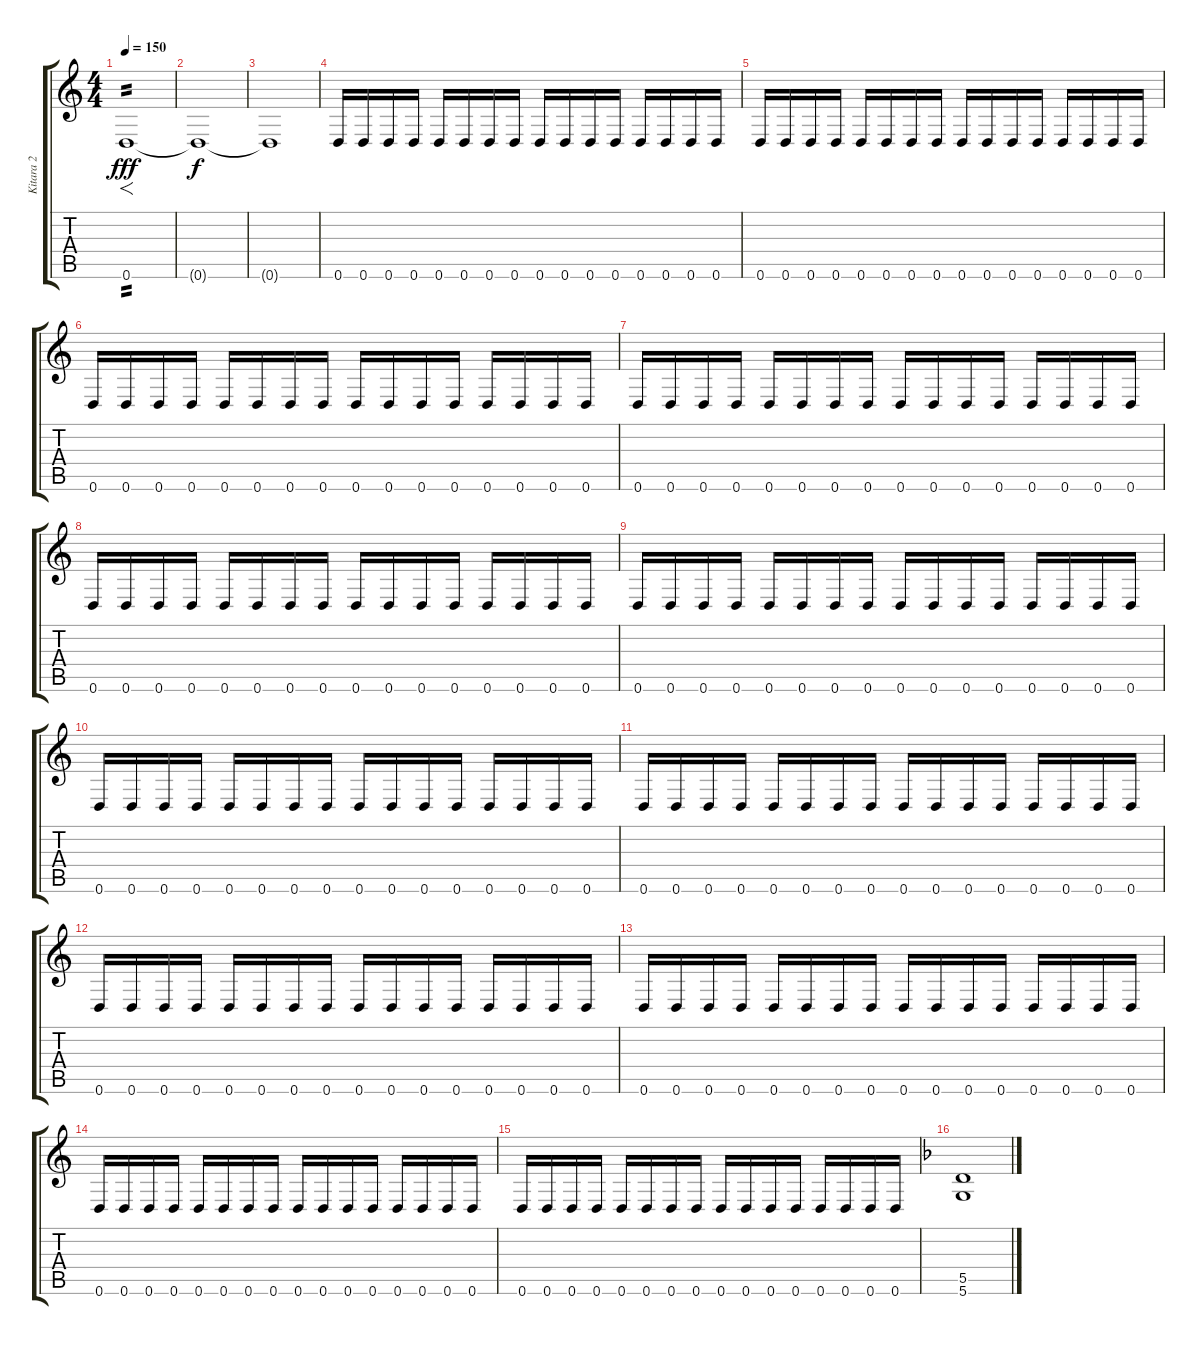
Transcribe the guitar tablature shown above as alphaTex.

\track ("Kitara 2" "Kitara 2") {instrument distortionguitar}
\staff {score tabs}
\tuning (E4 B3 G3 D3 A2 D2) {hide}
\ts (4 4)
\tempo 150
\clef g2
\ks c
0.6.1{f tp 2 dy fff instrument distortionguitar} |
0.6{t}.1{dy f} |
0.6{t}.1 |
0.6.16 0.6.16 0.6.16 0.6.16 0.6.16 0.6.16 0.6.16 0.6.16 0.6.16 0.6.16 0.6.16 0.6.16 0.6.16 0.6.16 0.6.16 0.6.16 |
0.6.16 0.6.16 0.6.16 0.6.16 0.6.16 0.6.16 0.6.16 0.6.16 0.6.16 0.6.16 0.6.16 0.6.16 0.6.16 0.6.16 0.6.16 0.6.16 |
0.6.16 0.6.16 0.6.16 0.6.16 0.6.16 0.6.16 0.6.16 0.6.16 0.6.16 0.6.16 0.6.16 0.6.16 0.6.16 0.6.16 0.6.16 0.6.16 |
0.6.16 0.6.16 0.6.16 0.6.16 0.6.16 0.6.16 0.6.16 0.6.16 0.6.16 0.6.16 0.6.16 0.6.16 0.6.16 0.6.16 0.6.16 0.6.16 |
0.6.16 0.6.16 0.6.16 0.6.16 0.6.16 0.6.16 0.6.16 0.6.16 0.6.16 0.6.16 0.6.16 0.6.16 0.6.16 0.6.16 0.6.16 0.6.16 |
0.6.16 0.6.16 0.6.16 0.6.16 0.6.16 0.6.16 0.6.16 0.6.16 0.6.16 0.6.16 0.6.16 0.6.16 0.6.16 0.6.16 0.6.16 0.6.16 |
0.6.16 0.6.16 0.6.16 0.6.16 0.6.16 0.6.16 0.6.16 0.6.16 0.6.16 0.6.16 0.6.16 0.6.16 0.6.16 0.6.16 0.6.16 0.6.16 |
0.6.16 0.6.16 0.6.16 0.6.16 0.6.16 0.6.16 0.6.16 0.6.16 0.6.16 0.6.16 0.6.16 0.6.16 0.6.16 0.6.16 0.6.16 0.6.16 |
0.6.16 0.6.16 0.6.16 0.6.16 0.6.16 0.6.16 0.6.16 0.6.16 0.6.16 0.6.16 0.6.16 0.6.16 0.6.16 0.6.16 0.6.16 0.6.16 |
0.6.16 0.6.16 0.6.16 0.6.16 0.6.16 0.6.16 0.6.16 0.6.16 0.6.16 0.6.16 0.6.16 0.6.16 0.6.16 0.6.16 0.6.16 0.6.16 |
0.6.16 0.6.16 0.6.16 0.6.16 0.6.16 0.6.16 0.6.16 0.6.16 0.6.16 0.6.16 0.6.16 0.6.16 0.6.16 0.6.16 0.6.16 0.6.16 |
0.6.16 0.6.16 0.6.16 0.6.16 0.6.16 0.6.16 0.6.16 0.6.16 0.6.16 0.6.16 0.6.16 0.6.16 0.6.16 0.6.16 0.6.16 0.6.16 |
\ks dminor
(5.5 5.6).1
